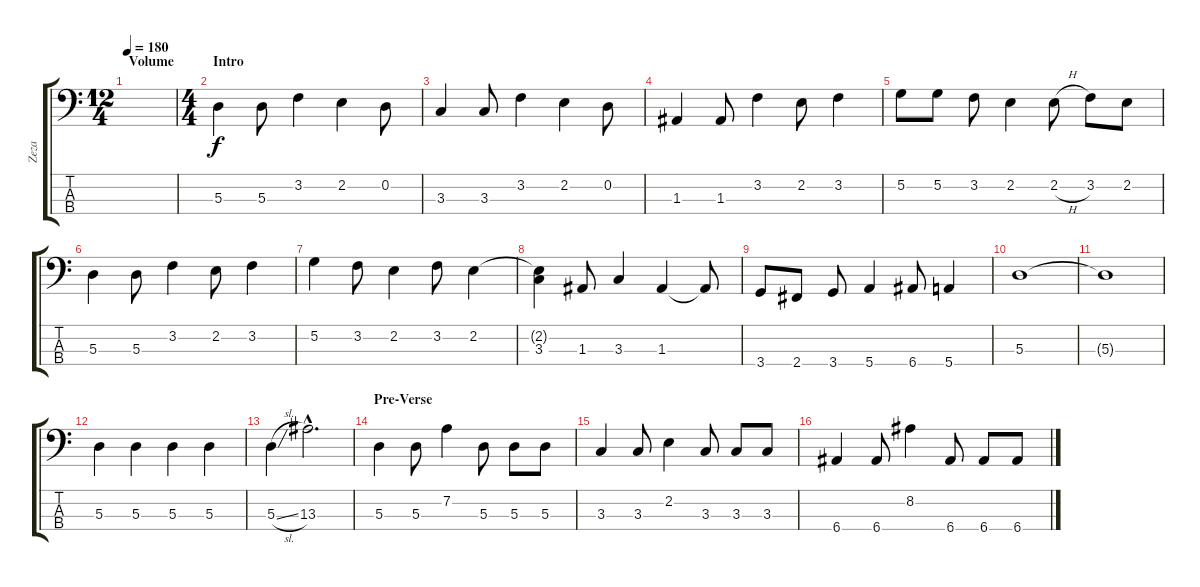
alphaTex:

\track ("Zeza" "Zeza") {instrument electricbassfinger}
\staff {score tabs}
\tuning (G2 D2 A1 E1) {hide}
\ts (12 4)
\section ("" "Volume")
\tempo 180
\clef f4
\ks c
|
\ts (4 4)
\section ("" "Intro")
5.3.4 5.3.8 3.2.4 2.2.4 0.2.8 |
3.3.4 3.3.8 3.2.4 2.2.4 0.2.8 |
1.3.4 1.3.8 3.2.4 2.2.8 3.2.4 |
5.2.8 5.2.8 3.2.8 2.2.4 2.2{h}.8 3.2.8 2.2.8 |
5.3.4 5.3.8 3.2.4 2.2.8 3.2.4 |
5.2.4 3.2.8 2.2.4 3.2.8 2.2.4 |
(2.2{t} 3.3).4 1.3.8 3.3.4 1.3.4 1.3{t}.8 |
3.4.8 2.4.8 3.4.8 5.4.4 6.4.8 5.4.4 |
5.3.1 |
5.3{t}.1 |
5.3.4 5.3.4 5.3.4 5.3.4 |
5.3{sl}.4 13.3{hac}.2{d} |
\section ("" "Pre-Verse")
5.3.4 5.3.8 7.2.4 5.3.8 5.3.8 5.3.8 |
3.3.4 3.3.8 2.2.4 3.3.8 3.3.8 3.3.8 |
6.4.4 6.4.8 8.2.4 6.4.8 6.4.8 6.4.8
